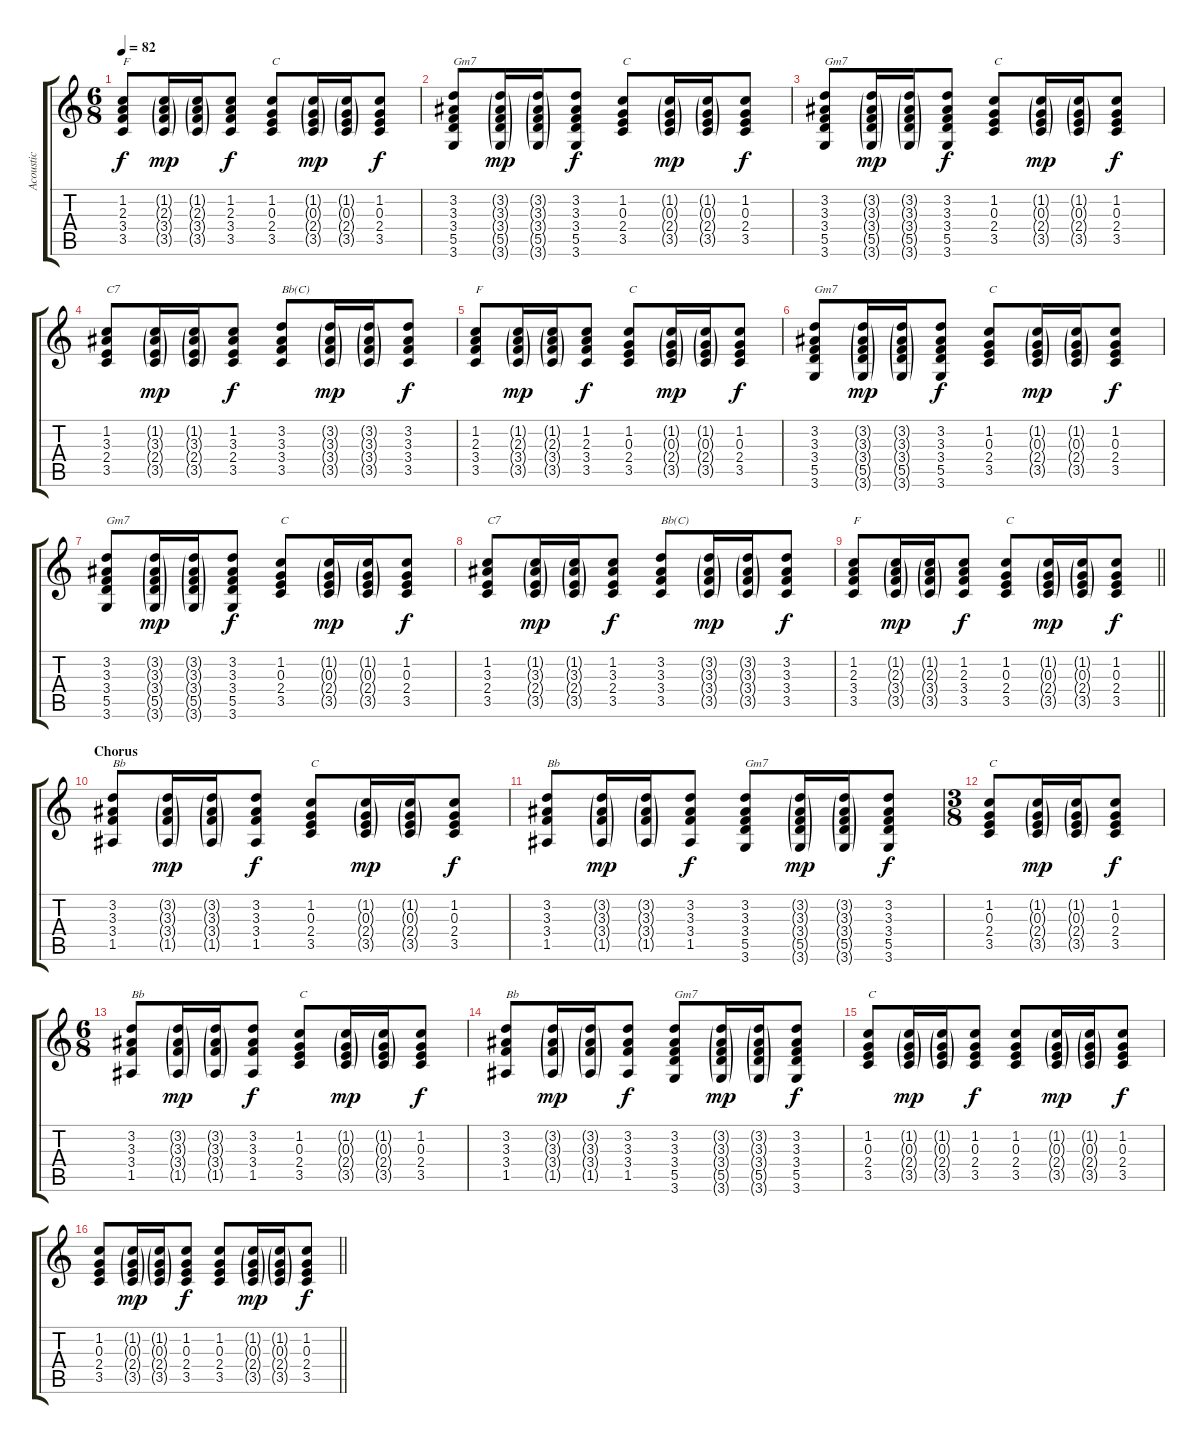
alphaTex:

\track ("Acoustic" "Acoustic") {instrument acousticguitarsteel}
\staff {score tabs}
\tuning (E4 B3 G3 D3 A2 E2) {hide}
\ts (6 8)
\tempo 82
\clef g2
\ks c
(1.2 2.3 3.4 3.5).8{txt "F" dy f} (1.2{g} 2.3{g} 3.4{g} 3.5{g}).16{dy mp} (1.2{g} 2.3{g} 3.4{g} 3.5{g}).16 (1.2 2.3 3.4 3.5).8{dy f} (1.2 0.3 2.4 3.5).8{txt "C"} (1.2{g} 0.3{g} 2.4{g} 3.5{g}).16{dy mp} (1.2{g} 0.3{g} 2.4{g} 3.5{g}).16 (1.2 0.3 2.4 3.5).8{dy f} |
(3.2 3.3 3.4 5.5 3.6).8{txt "Gm7"} (3.2{g} 3.3{g} 3.4{g} 5.5{g} 3.6{g}).16{dy mp} (3.2{g} 3.3{g} 3.4{g} 5.5{g} 3.6{g}).16 (3.2 3.3 3.4 5.5 3.6).8{dy f} (1.2 0.3 2.4 3.5).8{txt "C"} (1.2{g} 0.3{g} 2.4{g} 3.5{g}).16{dy mp} (1.2{g} 0.3{g} 2.4{g} 3.5{g}).16 (1.2 0.3 2.4 3.5).8{dy f} |
(3.2 3.3 3.4 5.5 3.6).8{txt "Gm7"} (3.2{g} 3.3{g} 3.4{g} 5.5{g} 3.6{g}).16{dy mp} (3.2{g} 3.3{g} 3.4{g} 5.5{g} 3.6{g}).16 (3.2 3.3 3.4 5.5 3.6).8{dy f} (1.2 0.3 2.4 3.5).8{txt "C"} (1.2{g} 0.3{g} 2.4{g} 3.5{g}).16{dy mp} (1.2{g} 0.3{g} 2.4{g} 3.5{g}).16 (1.2 0.3 2.4 3.5).8{dy f} |
(1.2 3.3 2.4 3.5).8{txt "C7"} (1.2{g} 3.3{g} 2.4{g} 3.5{g}).16{dy mp} (1.2{g} 3.3{g} 2.4{g} 3.5{g}).16 (1.2 3.3 2.4 3.5).8{dy f} (3.2 3.3 3.4 3.5).8{txt "Bb(C)"} (3.2{g} 3.3{g} 3.4{g} 3.5{g}).16{dy mp} (3.2{g} 3.3{g} 3.4{g} 3.5{g}).16 (3.2 3.3 3.4 3.5).8{dy f} |
(1.2 2.3 3.4 3.5).8{txt "F"} (1.2{g} 2.3{g} 3.4{g} 3.5{g}).16{dy mp} (1.2{g} 2.3{g} 3.4{g} 3.5{g}).16 (1.2 2.3 3.4 3.5).8{dy f} (1.2 0.3 2.4 3.5).8{txt "C"} (1.2{g} 0.3{g} 2.4{g} 3.5{g}).16{dy mp} (1.2{g} 0.3{g} 2.4{g} 3.5{g}).16 (1.2 0.3 2.4 3.5).8{dy f} |
(3.2 3.3 3.4 5.5 3.6).8{txt "Gm7"} (3.2{g} 3.3{g} 3.4{g} 5.5{g} 3.6{g}).16{dy mp} (3.2{g} 3.3{g} 3.4{g} 5.5{g} 3.6{g}).16 (3.2 3.3 3.4 5.5 3.6).8{dy f} (1.2 0.3 2.4 3.5).8{txt "C"} (1.2{g} 0.3{g} 2.4{g} 3.5{g}).16{dy mp} (1.2{g} 0.3{g} 2.4{g} 3.5{g}).16 (1.2 0.3 2.4 3.5).8{dy f} |
(3.2 3.3 3.4 5.5 3.6).8{txt "Gm7"} (3.2{g} 3.3{g} 3.4{g} 5.5{g} 3.6{g}).16{dy mp} (3.2{g} 3.3{g} 3.4{g} 5.5{g} 3.6{g}).16 (3.2 3.3 3.4 5.5 3.6).8{dy f} (1.2 0.3 2.4 3.5).8{txt "C"} (1.2{g} 0.3{g} 2.4{g} 3.5{g}).16{dy mp} (1.2{g} 0.3{g} 2.4{g} 3.5{g}).16 (1.2 0.3 2.4 3.5).8{dy f} |
(1.2 3.3 2.4 3.5).8{txt "C7"} (1.2{g} 3.3{g} 2.4{g} 3.5{g}).16{dy mp} (1.2{g} 3.3{g} 2.4{g} 3.5{g}).16 (1.2 3.3 2.4 3.5).8{dy f} (3.2 3.3 3.4 3.5).8{txt "Bb(C)"} (3.2{g} 3.3{g} 3.4{g} 3.5{g}).16{dy mp} (3.2{g} 3.3{g} 3.4{g} 3.5{g}).16 (3.2 3.3 3.4 3.5).8{dy f} |
\barLineRight lightlight
(1.2 2.3 3.4 3.5).8{txt "F"} (1.2{g} 2.3{g} 3.4{g} 3.5{g}).16{dy mp} (1.2{g} 2.3{g} 3.4{g} 3.5{g}).16 (1.2 2.3 3.4 3.5).8{dy f} (1.2 0.3 2.4 3.5).8{txt "C"} (1.2{g} 0.3{g} 2.4{g} 3.5{g}).16{dy mp} (1.2{g} 0.3{g} 2.4{g} 3.5{g}).16 (1.2 0.3 2.4 3.5).8{dy f} |
\section ("" "Chorus")
(3.2 3.3 3.4 1.5).8{txt "Bb"} (3.2{g} 3.3{g} 3.4{g} 1.5{g}).16{dy mp} (3.2{g} 3.3{g} 3.4{g} 1.5{g}).16 (3.2 3.3 3.4 1.5).8{dy f} (1.2 0.3 2.4 3.5).8{txt "C"} (1.2{g} 0.3{g} 2.4{g} 3.5{g}).16{dy mp} (1.2{g} 0.3{g} 2.4{g} 3.5{g}).16 (1.2 0.3 2.4 3.5).8{dy f} |
(3.2 3.3 3.4 1.5).8{txt "Bb"} (3.2{g} 3.3{g} 3.4{g} 1.5{g}).16{dy mp} (3.2{g} 3.3{g} 3.4{g} 1.5{g}).16 (3.2 3.3 3.4 1.5).8{dy f} (3.2 3.3 3.4 5.5 3.6).8{txt "Gm7"} (3.2{g} 3.3{g} 3.4{g} 5.5{g} 3.6{g}).16{dy mp} (3.2{g} 3.3{g} 3.4{g} 5.5{g} 3.6{g}).16 (3.2 3.3 3.4 5.5 3.6).8{dy f} |
\ts (3 8)
(1.2 0.3 2.4 3.5).8{txt "C"} (1.2{g} 0.3{g} 2.4{g} 3.5{g}).16{dy mp} (1.2{g} 0.3{g} 2.4{g} 3.5{g}).16 (1.2 0.3 2.4 3.5).8{dy f} |
\ts (6 8)
(3.2 3.3 3.4 1.5).8{txt "Bb"} (3.2{g} 3.3{g} 3.4{g} 1.5{g}).16{dy mp} (3.2{g} 3.3{g} 3.4{g} 1.5{g}).16 (3.2 3.3 3.4 1.5).8{dy f} (1.2 0.3 2.4 3.5).8{txt "C"} (1.2{g} 0.3{g} 2.4{g} 3.5{g}).16{dy mp} (1.2{g} 0.3{g} 2.4{g} 3.5{g}).16 (1.2 0.3 2.4 3.5).8{dy f} |
(3.2 3.3 3.4 1.5).8{txt "Bb"} (3.2{g} 3.3{g} 3.4{g} 1.5{g}).16{dy mp} (3.2{g} 3.3{g} 3.4{g} 1.5{g}).16 (3.2 3.3 3.4 1.5).8{dy f} (3.2 3.3 3.4 5.5 3.6).8{txt "Gm7"} (3.2{g} 3.3{g} 3.4{g} 5.5{g} 3.6{g}).16{dy mp} (3.2{g} 3.3{g} 3.4{g} 5.5{g} 3.6{g}).16 (3.2 3.3 3.4 5.5 3.6).8{dy f} |
(1.2 0.3 2.4 3.5).8{txt "C"} (1.2{g} 0.3{g} 2.4{g} 3.5{g}).16{dy mp} (1.2{g} 0.3{g} 2.4{g} 3.5{g}).16 (1.2 0.3 2.4 3.5).8{dy f} (1.2 0.3 2.4 3.5).8 (1.2{g} 0.3{g} 2.4{g} 3.5{g}).16{dy mp} (1.2{g} 0.3{g} 2.4{g} 3.5{g}).16 (1.2 0.3 2.4 3.5).8{dy f} |
\barLineRight lightlight
(1.2 0.3 2.4 3.5).8 (1.2{g} 0.3{g} 2.4{g} 3.5{g}).16{dy mp} (1.2{g} 0.3{g} 2.4{g} 3.5{g}).16 (1.2 0.3 2.4 3.5).8{dy f} (1.2 0.3 2.4 3.5).8 (1.2{g} 0.3{g} 2.4{g} 3.5{g}).16{dy mp} (1.2{g} 0.3{g} 2.4{g} 3.5{g}).16 (1.2 0.3 2.4 3.5).8{dy f}
